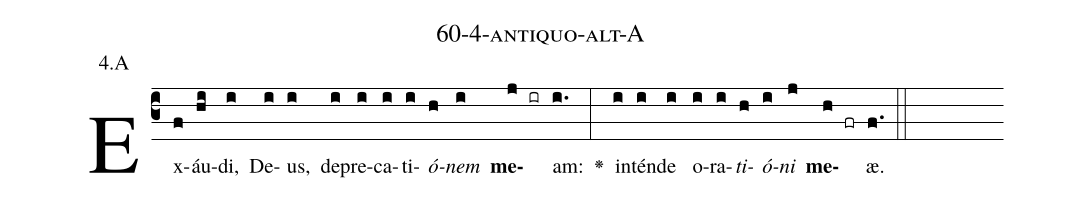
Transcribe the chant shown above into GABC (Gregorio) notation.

name: 60-4-antiquo-alt-A;
annotation: 4.A;
%%
(c3)Ex(f)áu(hi)di,(i) De(i)us,(i) de(i)pre(i)ca(i)ti(i)<i>ó</i>(h)<i>nem</i>(i) <b>me</b>(j ir)am:(i.) <v>\greheightstar</v>(:) in(i)tén(i)de(i) o(i)ra(i)<i>ti</i>(h)<i>ó</i>(i)<i>ni</i>(j) <b>me</b>(h fr)æ.(f.) (::)


%E(i) u(h) o(i) u(j) a(h) e.(f.) (::)
